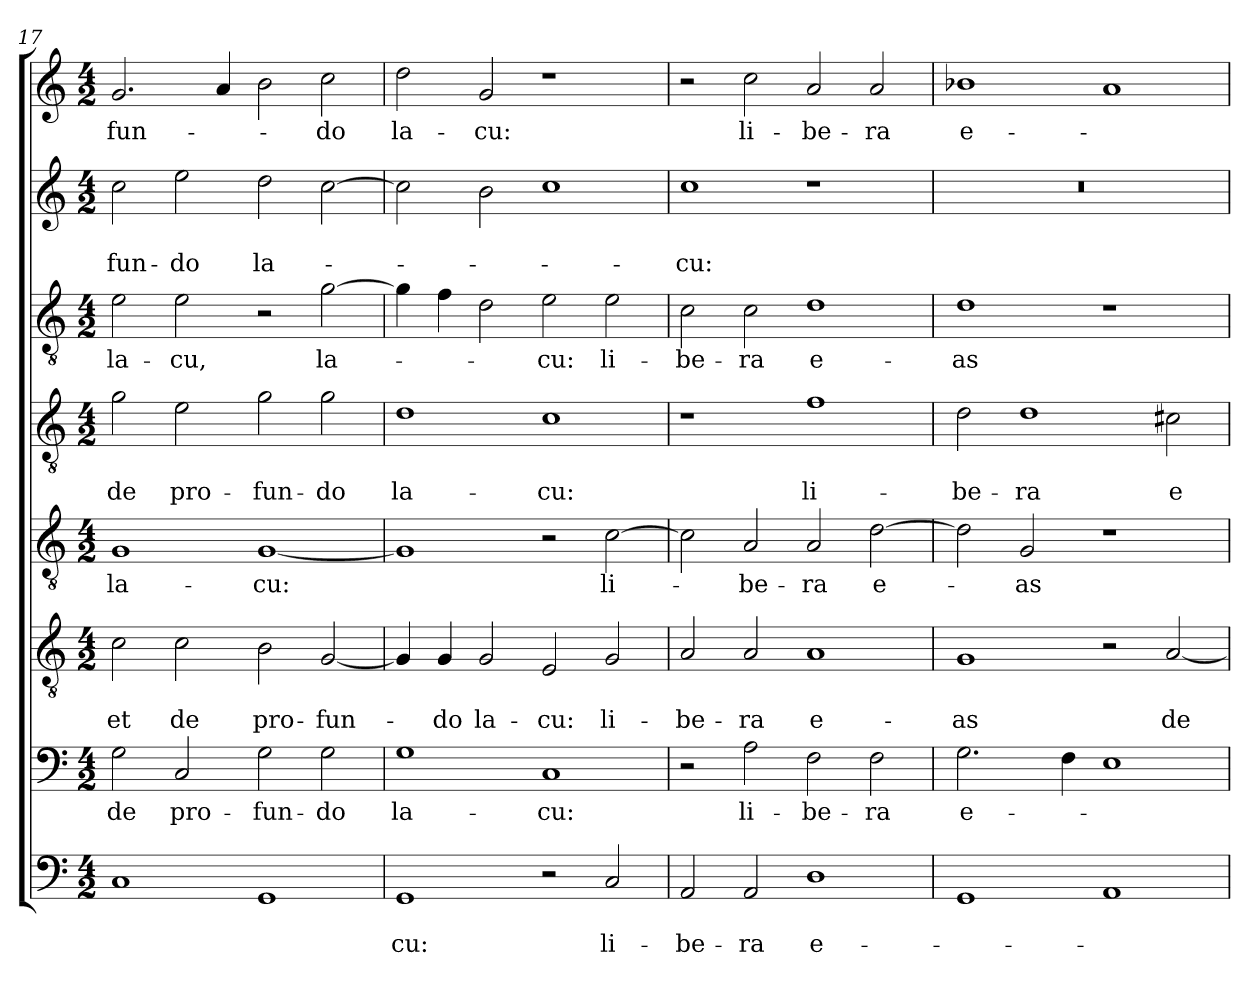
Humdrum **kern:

**kern	**text	**text	**kern	**text	**kern	**text	**text	**kern	**text	**kern	**text	**text	**kern	**text	**kern	**text	**text	**kern	**text
*part8	*part8	*part8	*part7	*part7	*part6	*part6	*part6	*part5	*part5	*part4	*part4	*part4	*part3	*part3	*part2	*part2	*part2	*part1	*part1
*staff8	*staff8	*staff8	*staff7	*staff7	*staff6	*staff6	*staff6	*staff5	*staff5	*staff4	*staff4	*staff4	*staff3	*staff3	*staff2	*staff2	*staff2	*staff1	*staff1
*clefF4	*	*	*clefF4	*	*clefGv2	*	*	*clefGv2	*	*clefGv2	*	*	*clefGv2	*	*clefG2	*	*	*clefG2	*
*k[]	*	*	*k[]	*	*k[]	*	*	*k[]	*	*k[]	*	*	*k[]	*	*k[]	*	*	*k[]	*
*C:	*	*	*C:	*	*C:	*	*	*C:	*	*C:	*	*	*C:	*	*C:	*	*	*C:	*
*M4/2	*	*	*M4/2	*	*M4/2	*	*	*M4/2	*	*M4/2	*	*	*M4/2	*	*M4/2	*	*	*M4/2	*
=17	=17	=17	=17	=17	=17	=17	=17	=17	=17	=17	=17	=17	=17	=17	=17	=17	=17	=17	=17
!	!	!	!	!LO:LY:b	!	!	!LO:LY:b	!	!LO:LY:b	!	!	!LO:LY:b	!	!LO:LY:b	!	!	!LO:LY:b	!	!LO:LY:b
1C	.	.	2G\	de	2c\	.	et	1G	la-	2g\	.	de	2e\	la-	2cc\	.	-fun-	2.g/	-fun-
!	!	!	!	!LO:LY:b	!	!	!LO:LY:b	!	!	!	!	!LO:LY:b	!	!LO:LY:b	!	!	!LO:LY:b	!	!
.	.	.	2C/	pro-	2c\	.	de	.	.	2e\	.	pro-	2e\	-cu,	2ee\	.	-do	.	.
.	.	.	.	.	.	.	.	.	.	.	.	.	.	.	.	.	.	4a/	.
!	!	!	!	!LO:LY:b	!	!	!LO:LY:b	!	!LO:LY:b	!	!	!LO:LY:b	!	!	!	!	!LO:LY:b	!	!
1GG	.	.	2G\	-fun-	2B\	.	pro-	[1G	-cu:	2g\	.	-fun-	2r	.	2dd\	.	la-	2b\	.
!	!	!	!	!LO:LY:b	!	!	!LO:LY:b	!	!	!	!	!LO:LY:b	!	!LO:LY:b	!	!	!	!	!LO:LY:b
.	.	.	2G\	-do	[2G/	.	-fun-	.	.	2g\	.	-do	[2g\	la-	[2cc\	.	.	2cc\	-do
=18	=18	=18	=18	=18	=18	=18	=18	=18	=18	=18	=18	=18	=18	=18	=18	=18	=18	=18	=18
!	!	!LO:LY:b	!	!LO:LY:b	!	!	!	!	!	!	!	!LO:LY:b	!	!	!	!	!	!	!LO:LY:b
1GG	.	-cu:	1G	la-	4G/]	.	.	1G]	.	1d	.	la-	4g\]	.	2cc\]	.	.	2dd\	la-
!	!	!	!	!	!	!	!LO:LY:b	!	!	!	!	!	!	!	!	!	!	!	!
.	.	.	.	.	4G/	.	-do	.	.	.	.	.	4f\	.	.	.	.	.	.
!	!	!	!	!	!	!	!LO:LY:b	!	!	!	!	!	!	!	!	!	!	!	!LO:LY:b
.	.	.	.	.	2G/	.	la-	.	.	.	.	.	2d\	.	2b\	.	.	2g/	-cu:
!	!	!	!	!LO:LY:b	!	!	!LO:LY:b	!	!	!	!	!LO:LY:b	!	!LO:LY:b	!	!	!	!	!
2r	.	.	1C	-cu:	2E/	.	-cu:	2r	.	1c	.	-cu:	2e\	-cu:	1cc	.	.	1r	.
!	!	!LO:LY:b	!	!	!	!	!LO:LY:b	!	!LO:LY:b	!	!	!	!	!LO:LY:b	!	!	!	!	!
2C/	.	li-	.	.	2G/	.	li-	[2c\	li-	.	.	.	2e\	li-	.	.	.	.	.
!!LO:LB:g=z
=19	=19	=19	=19	=19	=19	=19	=19	=19	=19	=19	=19	=19	=19	=19	=19	=19	=19	=19	=19
!	!	!LO:LY:b	!	!	!	!	!LO:LY:b	!	!	!	!	!	!	!LO:LY:b	!	!	!LO:LY:b	!	!
2AA/	.	-be-	2r	.	2A/	.	-be-	2c\]	.	1r	.	.	2c\	-be-	1cc	.	-cu:	2r	.
!	!	!LO:LY:b	!	!LO:LY:b	!	!	!LO:LY:b	!	!LO:LY:b	!	!	!	!	!LO:LY:b	!	!	!	!	!LO:LY:b
2AA/	.	-ra	2A\	li-	2A/	.	-ra	2A/	-be-	.	.	.	2c\	-ra	.	.	.	2cc\	li-
!	!	!LO:LY:b	!	!LO:LY:b	!	!	!LO:LY:b	!	!LO:LY:b	!	!	!LO:LY:b	!	!LO:LY:b	!	!	!	!	!LO:LY:b
1D	.	e-	2F\	-be-	1A	.	e-	2A/	-ra	1f	.	li-	1d	e-	1r	.	.	2a/	-be-
!	!	!	!	!LO:LY:b	!	!	!	!	!LO:LY:b	!	!	!	!	!	!	!	!	!	!LO:LY:b
.	.	.	2F\	-ra	.	.	.	[2d\	e-	.	.	.	.	.	.	.	.	2a/	-ra
=20	=20	=20	=20	=20	=20	=20	=20	=20	=20	=20	=20	=20	=20	=20	=20	=20	=20	=20	=20
!	!	!	!	!LO:LY:b	!	!	!LO:LY:b	!	!	!	!	!LO:LY:b	!	!LO:LY:b	!	!	!	!	!LO:LY:b
1GG	.	.	2.G\	e-	1G	.	-as	2d\]	.	2d\	.	-be-	1d	-as	0r	.	.	1b-X	e-
!	!	!	!	!	!	!	!	!	!LO:LY:b	!	!	!LO:LY:b	!	!	!	!	!	!	!
.	.	.	.	.	.	.	.	2G/	-as	1d	.	-ra	.	.	.	.	.	.	.
.	.	.	4F\	.	.	.	.	.	.	.	.	.	.	.	.	.	.	.	.
1AA	.	.	1E	.	2r	.	.	1r	.	.	.	.	1r	.	.	.	.	1a	.
!	!	!	!	!	!	!	!LO:LY:b	!	!	!	!	!LO:LY:b	!	!	!	!	!	!	!
.	.	.	.	.	[2A/	.	de	.	.	2c#X\	.	e-	.	.	.	.	.	.	.
=	=	=	=	=	=	=	=	=	=	=	=	=	=	=	=	=	=	=	=
*-	*-	*-	*-	*-	*-	*-	*-	*-	*-	*-	*-	*-	*-	*-	*-	*-	*-	*-	*-
